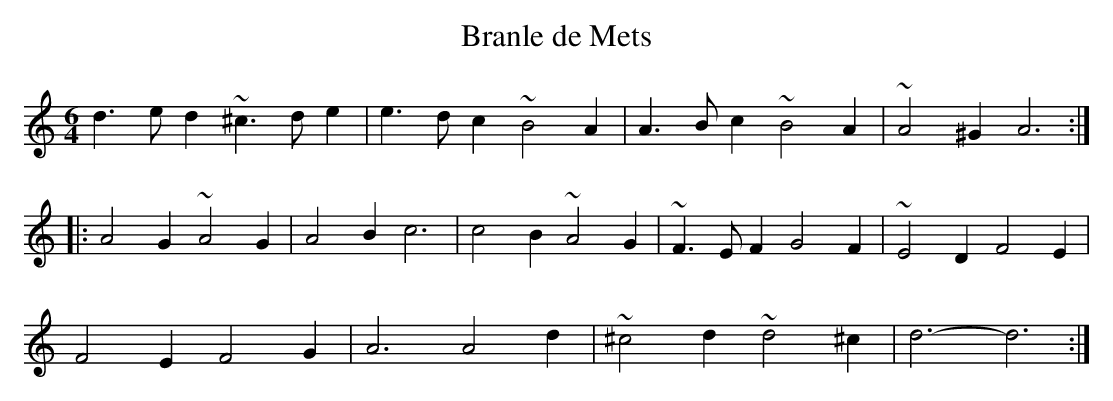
X:1
T:Branle de Mets
M:6/4
K:Ddor
d3ed2~^c3de2|e3dc2~B4A2|A3Bc2~B4A2|~A4^G2A6:|
|:A4G2~A4G2|A4B2c6|c4B2~A4G2|~F3EF2G4F2|~E4D2F4E2|
F4E2F4G2|A6A4d2|~^c4d2~d4^c2|d6-d6:|
